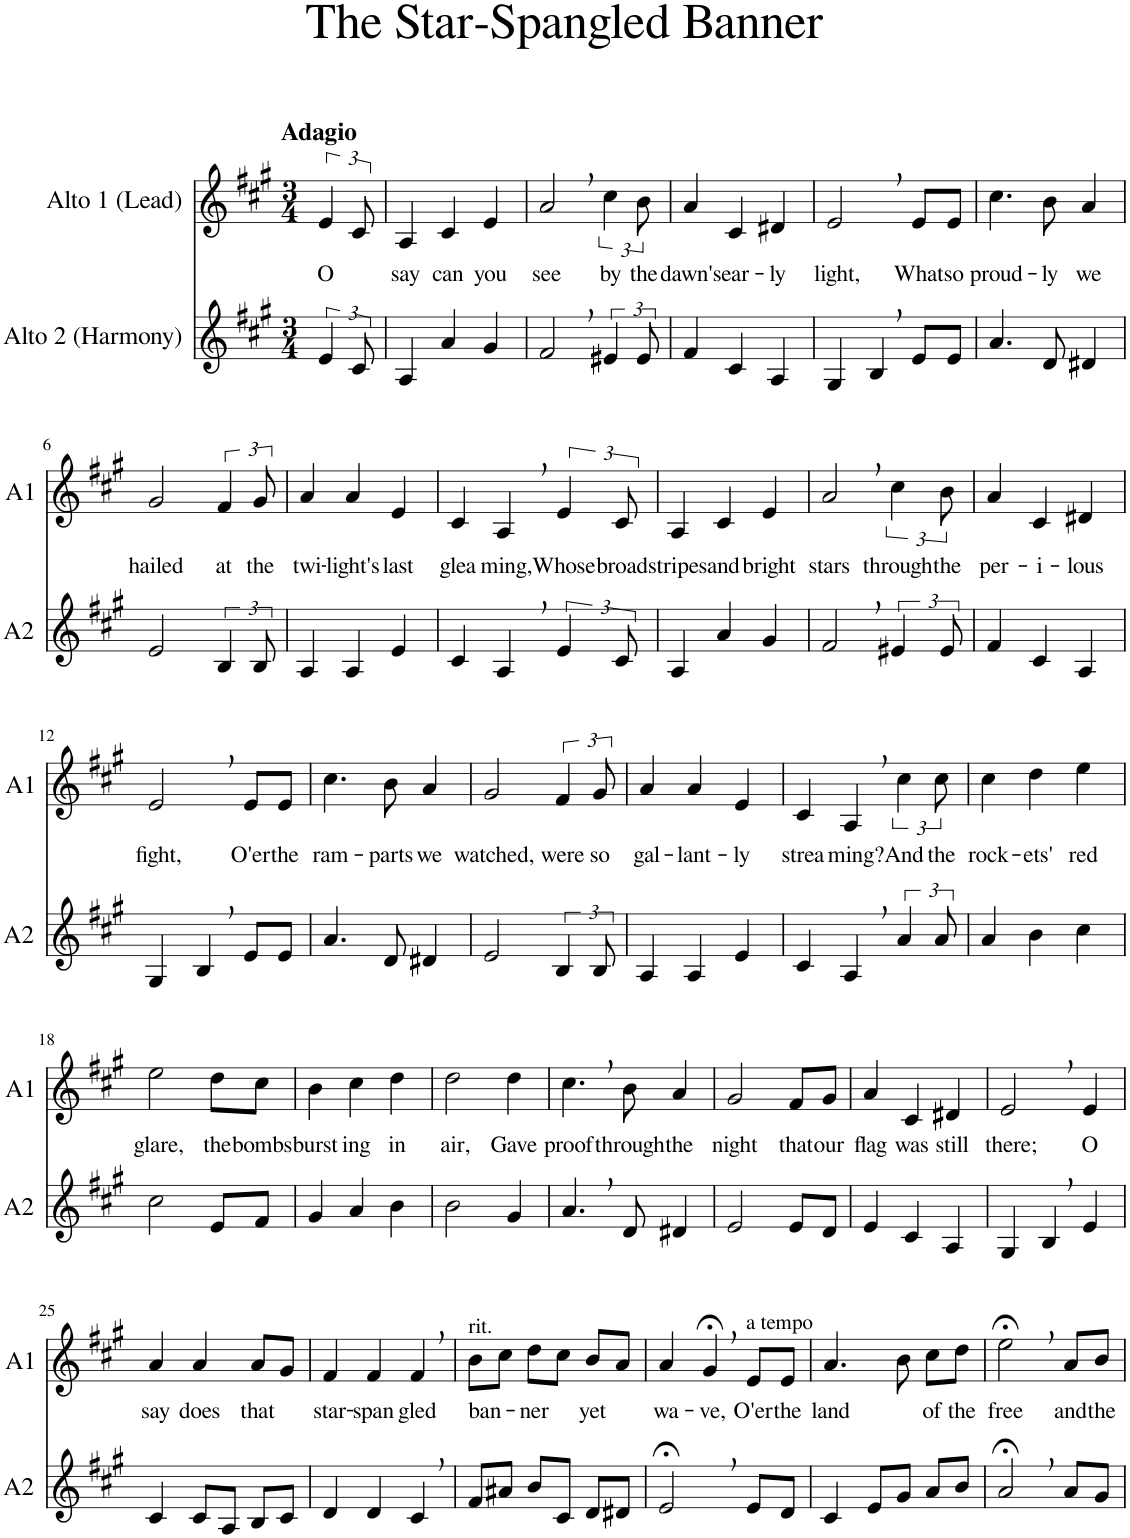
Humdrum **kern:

**kern	**kern	**text
*part2	*part1	*part1
*staff2	*staff1	*staff1
*I"Alto 2 (Harmony)	*I"Alto 1 (Lead)	*
*I'A2	*I'A1	*
*clefG2	*clefG2	*
*k[f#c#g#]	*k[f#c#g#]	*
*M3/4	*M3/4	*
=	=	=
!	!LO:TX:a:B:t=Adagio	!
!	!	!LO:LY:b
6e/	6e/	O
12c#/	12c#/	.
=1	=1	=1
!	!	!LO:LY:b
4A/	4A/	say
!	!	!LO:LY:b
4a/	4c#/	can
!	!	!LO:LY:b
4g#/	4e/	you
=2	=2	=2
!	!	!LO:LY:b
2f#,/	2a,/	see
!	!	!LO:LY:b
6e#X/	6cc#\	by
!	!	!LO:LY:b
12e#/	12b\	the
=3	=3	=3
!	!	!LO:LY:b
4f#/	4a/	dawn's
!	!	!LO:LY:b
4c#/	4c#/	ear-
!	!	!LO:LY:b
4A/	4d#X/	-ly
=4	=4	=4
!	!	!LO:LY:b
4G#/	2e,/	light,
4B,/	.	.
!	!	!LO:LY:b
8e/L	8e/L	What
!	!	!LO:LY:b
8e/J	8e/J	so
=5	=5	=5
!	!	!LO:LY:b
4.a/	4.cc#\	proud-
!	!	!LO:LY:b
8d/	8b\	-ly
!	!	!LO:LY:b
4d#X/	4a/	we
!!LO:LB:g=z
=6	=6	=6
!	!	!LO:LY:b
2e/	2g#/	hailed
!	!	!LO:LY:b
6B/	6f#/	at
!	!	!LO:LY:b
12B/	12g#/	the
=7	=7	=7
!	!	!LO:LY:b
4A/	4a/	twi-
!	!	!LO:LY:b
4A/	4a/	-light's
!	!	!LO:LY:b
4e/	4e/	last
=8	=8	=8
!	!	!LO:LY:b
4c#/	4c#/	glea-
!	!	!LO:LY:b
4A,/	4A,/	-ming,
!	!	!LO:LY:b
6e/	6e/	Whose
!	!	!LO:LY:b
12c#/	12c#/	broad
=9	=9	=9
!	!	!LO:LY:b
4A/	4A/	stripes
!	!	!LO:LY:b
4a/	4c#/	and
!	!	!LO:LY:b
4g#/	4e/	bright
=10	=10	=10
!	!	!LO:LY:b
2f#,/	2a,/	stars
!	!	!LO:LY:b
6e#X/	6cc#\	through
!	!	!LO:LY:b
12e#/	12b\	the
=11	=11	=11
!	!	!LO:LY:b
4f#/	4a/	per-
!	!	!LO:LY:b
4c#/	4c#/	-i-
!	!	!LO:LY:b
4A/	4d#X/	-lous
!!LO:LB:g=z
=12	=12	=12
!	!	!LO:LY:b
4G#/	2e,/	fight,
4B,/	.	.
!	!	!LO:LY:b
8e/L	8e/L	O'er
!	!	!LO:LY:b
8e/J	8e/J	the
=13	=13	=13
!	!	!LO:LY:b
4.a/	4.cc#\	ram-
!	!	!LO:LY:b
8d/	8b\	-parts
!	!	!LO:LY:b
4d#X/	4a/	we
=14	=14	=14
!	!	!LO:LY:b
2e/	2g#/	watched,
!	!	!LO:LY:b
6B/	6f#/	were
!	!	!LO:LY:b
12B/	12g#/	so
=15	=15	=15
!	!	!LO:LY:b
4A/	4a/	gal-
!	!	!LO:LY:b
4A/	4a/	-lant-
!	!	!LO:LY:b
4e/	4e/	-ly
=16	=16	=16
!	!	!LO:LY:b
4c#/	4c#/	strea
!	!	!LO:LY:b
4A,/	4A,/	ming?
!	!	!LO:LY:b
6a/	6cc#\	And
!	!	!LO:LY:b
12a/	12cc#\	the
=17	=17	=17
!	!	!LO:LY:b
4a/	4cc#\	rock-
!	!	!LO:LY:b
4b\	4dd\	-ets'
!	!	!LO:LY:b
4cc#\	4ee\	red
!!LO:LB:g=z
=18	=18	=18
!	!	!LO:LY:b
2cc#\	2ee\	glare,
!	!	!LO:LY:b
8e/L	8dd\L	the
!	!	!LO:LY:b
8f#/J	8cc#\J	bombs
=19	=19	=19
!	!	!LO:LY:b
4g#/	4b\	burst-
!	!	!LO:LY:b
4a/	4cc#\	-ing
!	!	!LO:LY:b
4b\	4dd\	in
=20	=20	=20
!	!	!LO:LY:b
2b\	2dd\	air,
!	!	!LO:LY:b
4g#/	4dd\	Gave
=21	=21	=21
!	!	!LO:LY:b
4.a,/	4.cc#,\	proof
!	!	!LO:LY:b
8d/	8b\	through
!	!	!LO:LY:b
4d#X/	4a/	the
=22	=22	=22
!	!	!LO:LY:b
2e/	2g#/	night
!	!	!LO:LY:b
8e/L	8f#/L	that
!	!	!LO:LY:b
8d/J	8g#/J	our
=23	=23	=23
!	!	!LO:LY:b
4e/	4a/	flag
!	!	!LO:LY:b
4c#/	4c#/	was
!	!	!LO:LY:b
4A/	4d#X/	still
=24	=24	=24
!	!	!LO:LY:b
4G#/	2e,/	there;
4B,/	.	.
!	!	!LO:LY:b
4e/	4e/	O
!!LO:LB:g=z
=25	=25	=25
!	!	!LO:LY:b
4c#/	4a/	say
!	!	!LO:LY:b
8c#/L	4a/	does
8A/J	.	.
!	!	!LO:LY:b
8B/L	8a/L	that
8c#/J	8g#/J	.
=26	=26	=26
!	!	!LO:LY:b
4d/	4f#/	star-
!	!	!LO:LY:b
4d/	4f#/	-span-
!	!	!LO:LY:b
4c#,/	4f#,/	-gled
=27	=27	=27
!	!LO:TX:a:t=rit.	!
!	!	!LO:LY:b
8f#/L	8b\L	ban-
8a#X/J	8cc#\J	.
!	!	!LO:LY:b
8b/L	8dd\L	-ner
8c#/J	8cc#\J	.
!	!	!LO:LY:b
8d/L	8b/L	yet
8d#X/J	8a/J	.
=28	=28	=28
!	!	!LO:LY:b
2e;<,/	4a/	wa-
!	!	!LO:LY:b
.	4g#;<,/	-ve,
!	!LO:TX:a:t=a tempo	!
!	!	!LO:LY:b
8e/L	8e/L	O'er
!	!	!LO:LY:b
8d/J	8e/J	the
=29	=29	=29
!	!	!LO:LY:b
4c#/	4.a/	land
8e/L	.	.
8g#/J	8b\	.
!	!	!LO:LY:b
8a/L	8cc#\L	of
!	!	!LO:LY:b
8b/J	8dd\J	the
=30	=30	=30
!	!	!LO:LY:b
2a;<,/	2ee;<,\	free
!	!	!LO:LY:b
8a/L	8a/L	and
!	!	!LO:LY:b
8g#/J	8b/J	the
=	=	=
*-	*-	*-
